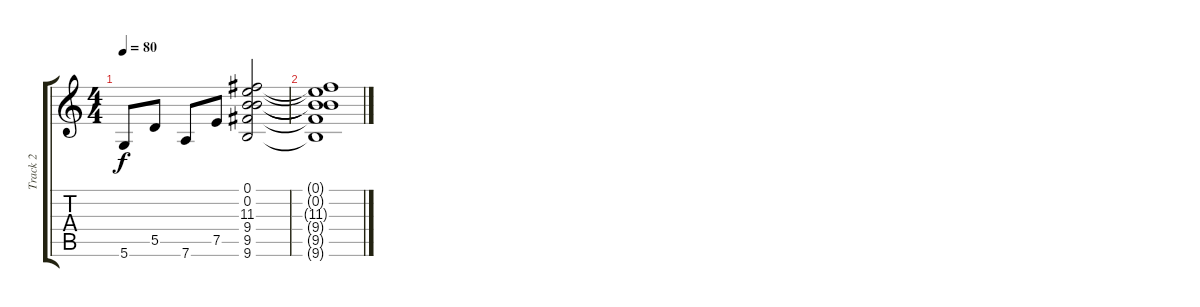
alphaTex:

\track ("Track 2" "Track 2") {instrument overdrivenguitar}
\staff {score tabs}
\tuning (E4 B3 G3 D3 A2 D2) {hide}
\ts (4 4)
\tempo 80
\clef g2
\ks c
5.6.8{dy f} 5.5.8 7.6.8 7.5.8 (0.1 0.2 11.3 9.4 9.5 9.6).2 |
(0.1{t} 0.2{t} 11.3{t} 9.4{t} 9.5{t} 9.6{t}).1
